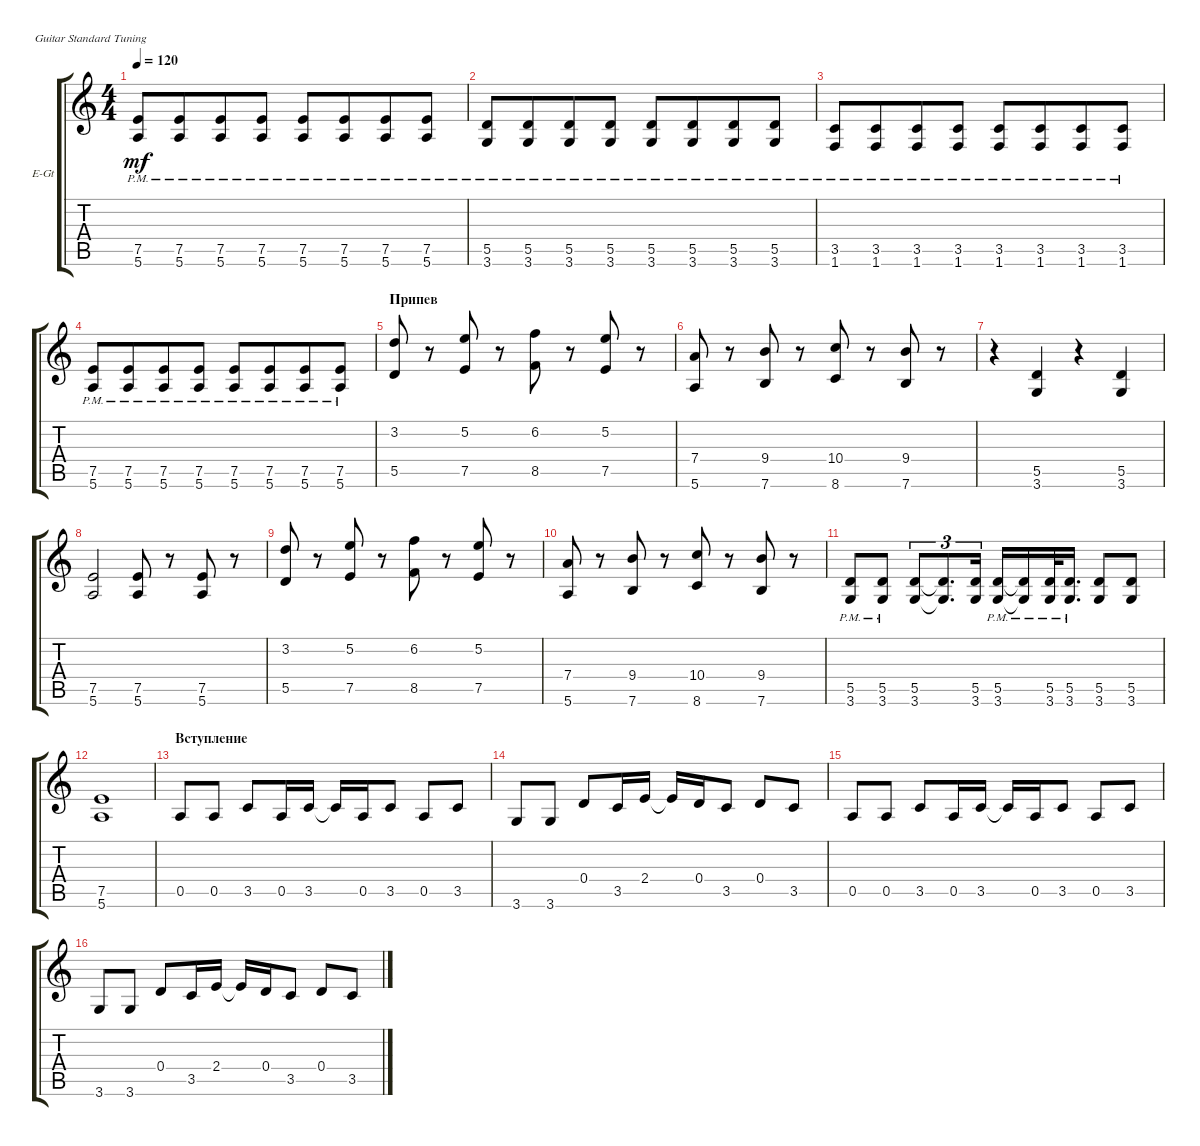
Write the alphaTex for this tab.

\bracketExtendMode groupsimilarinstruments
\firstSystemTrackNameOrientation horizontal
\otherSystemsTrackNameOrientation horizontal
\track ("РИТМ DISTORSHN" "E-Gt") {instrument distortionguitar}
\staff {score tabs}
\tuning (E4 B3 G3 D3 A2 E2)
\ts (4 4)
\tempo 120
\clef g2
\ks c
(5.6{pm} 7.5{pm}).8{dy mf} (5.6{pm} 7.5{pm}).8{beam merge} (5.6{pm} 7.5{pm}).8 (5.6{pm} 7.5{pm}).8 (5.6{pm} 7.5{pm}).8 (5.6{pm} 7.5{pm}).8{beam merge} (5.6{pm} 7.5{pm}).8 (5.6{pm} 7.5{pm}).8 |
(3.6{pm} 5.5{pm}).8 (3.6{pm} 5.5{pm}).8{beam merge} (3.6{pm} 5.5{pm}).8 (3.6{pm} 5.5{pm}).8 (3.6{pm} 5.5{pm}).8 (3.6{pm} 5.5{pm}).8{beam merge} (3.6{pm} 5.5{pm}).8 (3.6{pm} 5.5{pm}).8 |
(1.6{pm} 3.5{pm}).8 (1.6{pm} 3.5{pm}).8{beam merge} (1.6{pm} 3.5{pm}).8{beam merge} (1.6{pm} 3.5{pm}).8 (1.6{pm} 3.5{pm}).8 (1.6{pm} 3.5{pm}).8{beam merge} (1.6{pm} 3.5{pm}).8{beam merge} (1.6{pm} 3.5{pm}).8 |
(5.6{pm} 7.5{pm}).8 (5.6{pm} 7.5{pm}).8{beam merge} (5.6{pm} 7.5{pm}).8 (5.6{pm} 7.5{pm}).8 (5.6{pm} 7.5{pm}).8 (5.6{pm} 7.5{pm}).8{beam merge} (5.6{pm} 7.5{pm}).8 (5.6{pm} 7.5{pm}).8 |
\section ("" "Припев")
(5.5 3.2).8 r.8 (7.5 5.2).8 r.8 (8.5 6.2).8 r.8 (7.5 5.2).8 r.8 |
(5.6 7.4).8 r.8 (7.6 9.4).8 r.8 (8.6 10.4).8 r.8 (7.6 9.4).8 r.8 |
r.4 (3.6 5.5).4 r.4 (3.6 5.5).4 |
(5.6 7.5).2 (5.6 7.5).8 r.8 (5.6 7.5).8 r.8 |
(5.5 3.2).8 r.8 (7.5 5.2).8 r.8 (8.5 6.2).8 r.8 (7.5 5.2).8 r.8 |
(5.6 7.4).8 r.8 (7.6 9.4).8 r.8 (8.6 10.4).8 r.8 (7.6 9.4).8 r.8 |
(3.6{pm} 5.5{pm}).8 (3.6{pm} 5.5{pm}).8 (3.6 5.5).8{tu (3 2)} (3.6{t} 5.5{t}).8{d tu (3 2)} (3.6 5.5).16{tu (3 2)} (3.6{pm} 5.5{pm}).16 (3.6{pm t} 5.5{pm t}).16 (3.6{pm} 5.5{pm}).32 (3.6{pm} 5.5{pm}).16{d} (3.6 5.5).8 (3.6 5.5).8 |
(5.6 7.5).1 |
\section ("" "Вступление")
0.5.8 0.5.8 3.5.8 0.5.16 3.5.16 3.5{t}.16 0.5.16 3.5.8 0.5.8 3.5.8 |
3.6.8 3.6.8 0.4.8 3.5.16 2.4.16 2.4{t}.16 0.4.16 3.5.8 0.4.8 3.5.8 |
0.5.8 0.5.8 3.5.8 0.5.16 3.5.16 3.5{t}.16 0.5.16 3.5.8 0.5.8 3.5.8 |
3.6.8 3.6.8 0.4.8 3.5.16 2.4.16 2.4{t}.16 0.4.16 3.5.8 0.4.8 3.5.8
